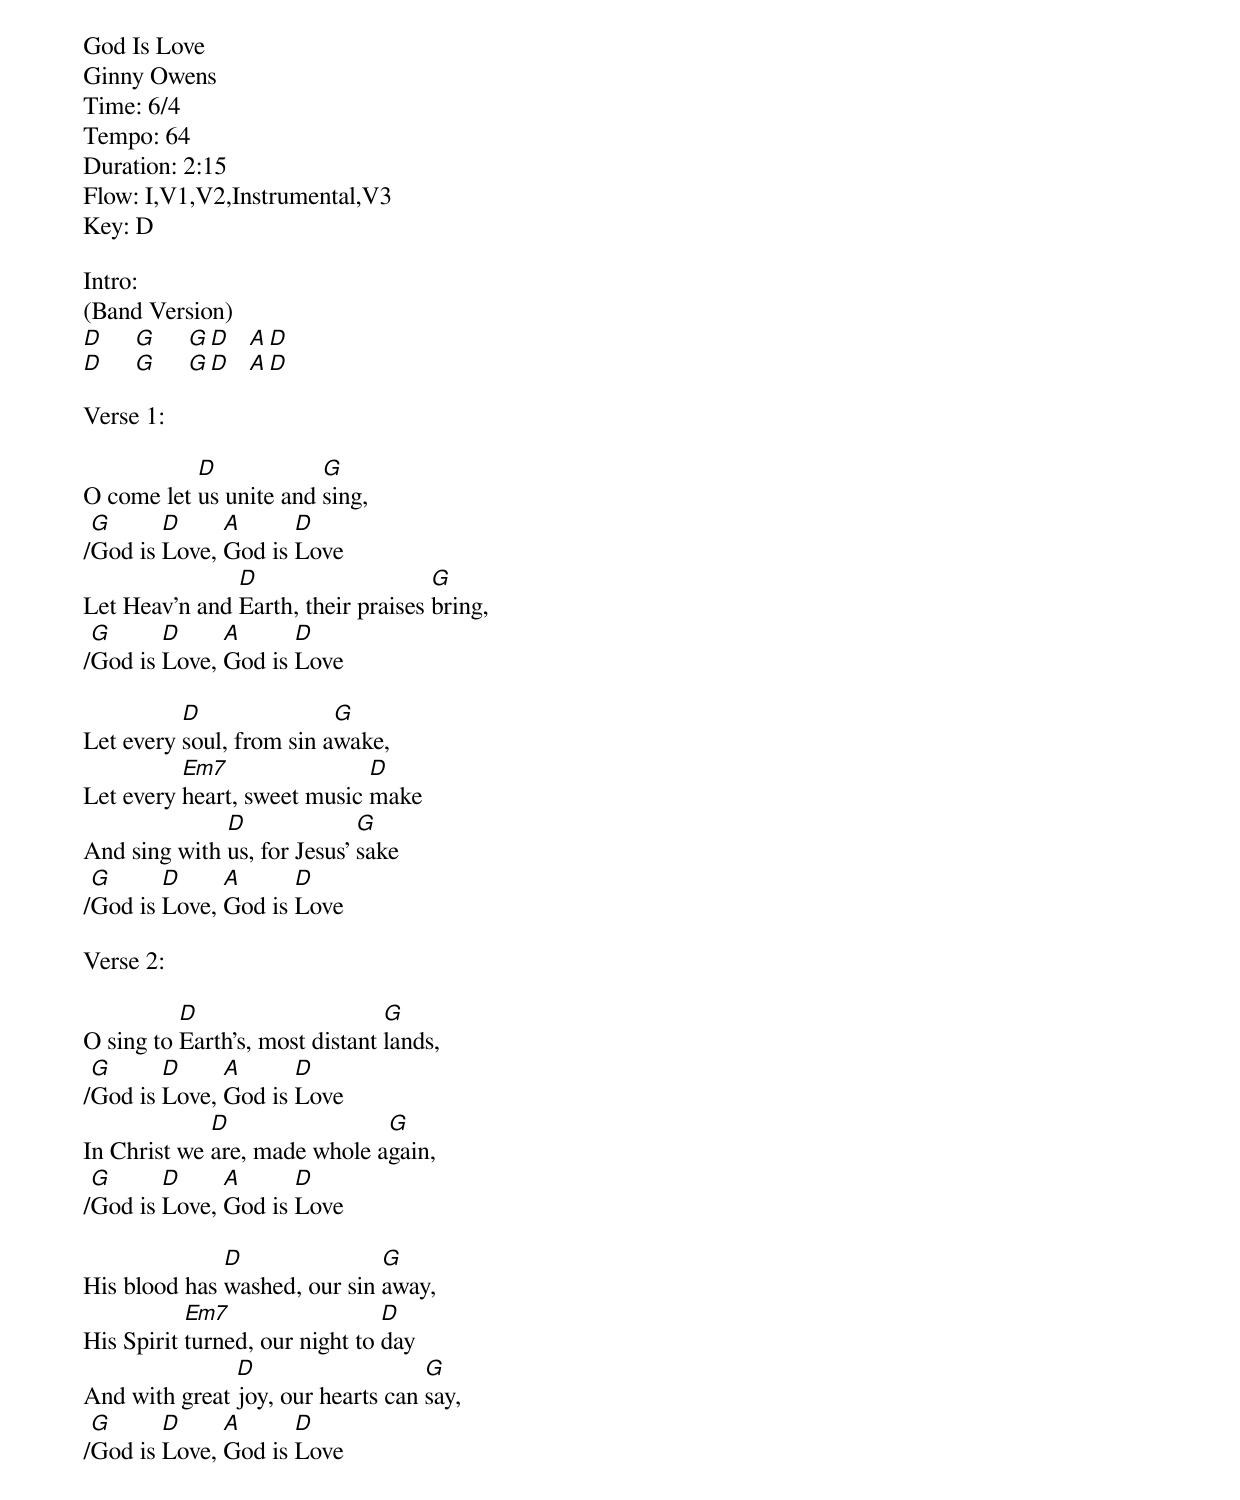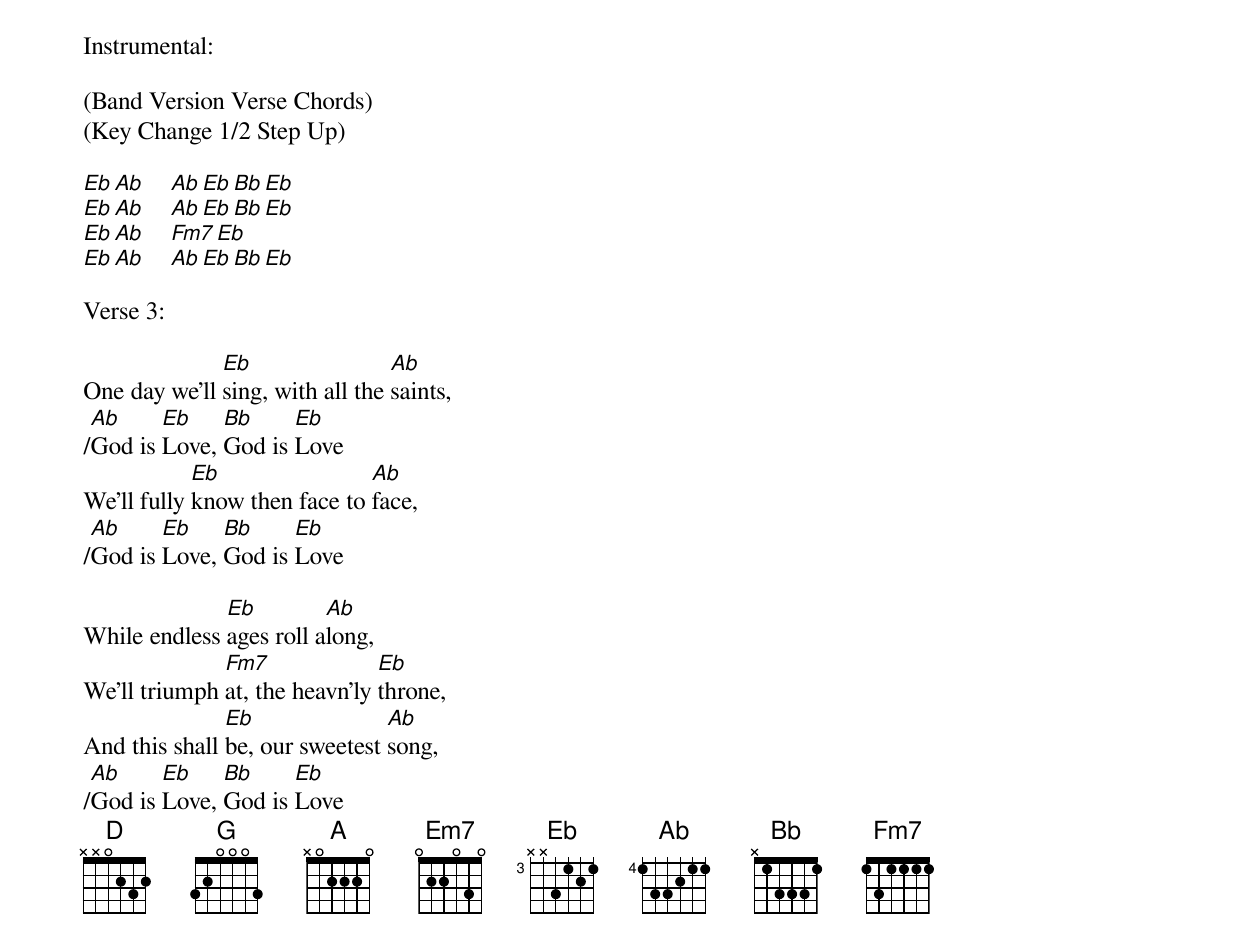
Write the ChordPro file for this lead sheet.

God Is Love
Ginny Owens
Time: 6/4
Tempo: 64
Duration: 2:15
Flow: I,V1,V2,Instrumental,V3
Key: D

Intro:
(Band Version)
[D]     [G]     [G][D]   [A][D]
[D]     [G]     [G][D]   [A][D]

Verse 1:

O come let [D]us unite and [G]sing,
/[G]God is [D]Love, [A]God is [D]Love
Let Heav'n and [D]Earth, their praises [G]bring,
/[G]God is [D]Love, [A]God is [D]Love

Let every [D]soul, from sin a[G]wake,
Let every [Em7]heart, sweet music [D]make
And sing with [D]us, for Jesus' [G]sake
/[G]God is [D]Love, [A]God is [D]Love

Verse 2:

O sing to [D]Earth's, most distant [G]lands,
/[G]God is [D]Love, [A]God is [D]Love
In Christ we [D]are, made whole a[G]gain,
/[G]God is [D]Love, [A]God is [D]Love

His blood has [D]washed, our sin [G]away,
His Spirit [Em7]turned, our night to [D]day
And with great [D]joy, our hearts can [G]say,
/[G]God is [D]Love, [A]God is [D]Love


Instrumental:

(Band Version Verse Chords)
(Key Change 1/2 Step Up)

[Eb][Ab]    [Ab][Eb][Bb][Eb]
[Eb][Ab]    [Ab][Eb][Bb][Eb]
[Eb][Ab]    [Fm7][Eb]
[Eb][Ab]    [Ab][Eb][Bb][Eb]

Verse 3:

One day we'll [Eb]sing, with all the [Ab]saints,
/[Ab]God is [Eb]Love, [Bb]God is [Eb]Love
We'll fully [Eb]know then face to [Ab]face,
/[Ab]God is [Eb]Love, [Bb]God is [Eb]Love

While endless [Eb]ages roll a[Ab]long,
We'll triumph [Fm7]at, the heavn'ly [Eb]throne,
And this shall [Eb]be, our sweetest [Ab]song,
/[Ab]God is [Eb]Love, [Bb]God is [Eb]Love
